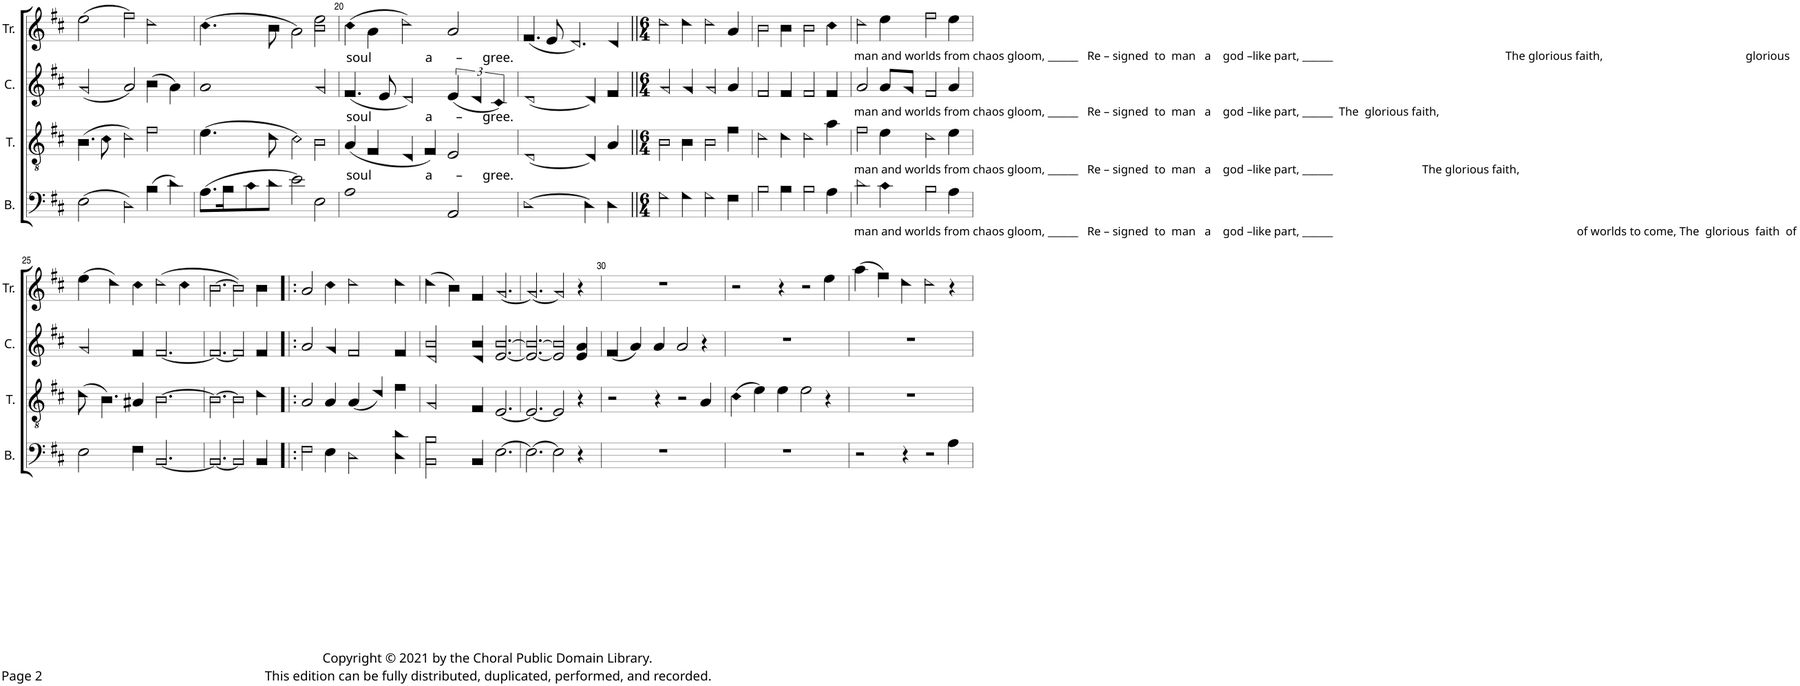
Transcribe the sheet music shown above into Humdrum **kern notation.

**kern	**kern	**kern	**kern
*part4	*part3	*part2	*part1
*staff4	*staff3	*staff2	*staff1
*I"B.	*I"T.	*I"C.	*I"Tr.
*I'B.	*I'T.	*I'C.	*I'Tr.
!!LO:PB:g=z
*clefF4	*clefGv2	*clefG2	*clefG2
*k[f#c#]	*k[f#c#]	*k[f#c#]	*k[f#c#]
*M3/2	*M3/2	*M3/2	*M3/2
=18	=18	=18	=18
(2E!\	(4.B!\	(2g!/	(2ee!\
.	8c#!\	.	.
2D!\)	2d!\)	2a!/)	2ff#!\)
(4B!\	2f#!\	(4b!\	2dd!\
4d!\)	.	4a!\)	.
=19	=19	=19	=19
(8.A!\L	(4.e!\	1a!	(4.cc#!\
16B!\K	.	.	.
8c#!\	.	.	.
8d!\J	8d!\	.	8b!\
2e!\)	2c#!\)	.	2a!\)
2E!\	2B!\	2g!/	2b!\ 2ee!\
=20	=20	=20	=20
!	!	!	!LO:TX:b:t=soul                a       –      gree.
!	!	!LO:TX:b:t=soul                a       –      gree.	!
!	!LO:TX:b:t=soul                a       –      gree.	!	!
1A!	(4A!/	(4.f#!/	(4cc#!\
.	4F#!/	.	4a!\
.	.	8e!/	.
.	4D!/	2d!/)	2dd!\)
.	4F#!/)	.	.
2AA!/	2E!/	(6e!/	2a!/
.	.	6d!/	.
.	.	6c#!/)	.
=21	=21	=21	=21
[1D!	[1D!	[1d!	(4.f#!/
.	.	.	8e!/
.	.	.	2.d!/)
4D!\]	4D!/]	4d!/]	.
4D!\	4A!/	4f#!/	4d!/
=22||	=22||	=22||	=22||
*M6/4	*M6/4	*M6/4	*M6/4
2G!\	2B!\	2g!/	2dd!\
4G!\	4B!\	4g!/	4dd!\
2G!\	2B!\	2g!/	2dd!\
4F#!\	4f#!\	4a!/	4a!/
=23	=23	=23	=23
2B!\	2d!\	2f#!/	2b!\
4B!\	4d!\	4f#!/	4b!\
2B!\	2d!\	2f#!/	2b!\
4A!\	4a!\	4f#!/	4cc#!\
=24	=24	=24	=24
!	!	!	!LO:TX:b:t=man and worlds from chaos gloom, ______   Re – signed  to  man   a    god –like part, ______                                                          The glorious faith,                                                glorious
!	!	!LO:TX:b:t=man and worlds from chaos gloom, ______   Re – signed  to  man   a    god –like part, ______  The  glorious faith,	!
!	!LO:TX:b:t=man and worlds from chaos gloom, ______   Re – signed  to  man   a    god –like part, ______                              The glorious faith,	!	!
!LO:TX:b:t=man and worlds from chaos gloom, ______   Re – signed  to  man   a    god –like part, ______                                                                                  of worlds to come, The  glorious  faith  of	!	!	!
2d!\	2f#!\	2a!/	2dd!\
4c#!\	4e!\	8a!/L	4ee!\
.	.	8g!/J	.
2B!\	2d!\	2f#!/	2ff#!\
4A!\	4e!\	4a!/	4ee!\
!!LO:LB:g=z
=25	=25	=25	=25
2E!\	(8d!\	2g!/	(4ee!\
.	4.B!\)	.	.
.	.	.	4dd!\)
4F#!\	4A#X!/	4f#!/	4cc#!\
[2.BB!/	[2.B!\	[2.f#!/	(2dd!\
.	.	.	4cc#!\
=26	=26	=26	=26
2.BB!/_	2.B!\_	2.f#!/_	[2.b!\
2BB!/]	2B!\]	2f#!/]	2b!\])
4BB!/	4d!\	4f#!/	4b!\
=27!|:	=27!|:	=27!|:	=27!|:
2F#!\	2A!/	2a!/	2a!/
4E!\	4A!/	4g!/	4cc#!\
2D!\	(4A!/	2f#!/	2dd!\
.	4d!/)	.	.
4D!\ 4d!\	4f#!\	4f#!/	4dd!\
=28	=28	=28	=28
2BB!\ 2B!\	2G!/	2d!/ 2b!/	(4dd!\
.	.	.	4b!\)
4BB!/	4F#!/	4d!/ 4b!/	4f#!/
[2.E!\	[2.E!/	[2.e!/ [2.b!/	[2.g!/
=29	=29	=29	=29
2.E!\_	2.E!/_	2.e!/_ 2.b!/_	2.g!/_
2E!\]	2E!/]	2e!/] 2b!/]	2g!/]
4r	4r	4e!/ 4a!/	4r
=30	=30	=30	=30
1.r	2r	(4f#!/	1.r
.	.	4a!/)	.
.	4r	4a!/	.
.	2r	2a!/	.
.	4A!/	4r	.
=31	=31	=31	=31
1.r	(4c#!\	1.r	2r
.	4e!\)	.	.
.	4e!\	.	4r
.	2e!\	.	2r
.	4r	.	4ee!\
=32	=32	=32	=32
2r	1.r	1.r	(4aa!\
.	.	.	4ff#!\)
4r	.	.	4dd!\
2r	.	.	2dd!\
4A!\	.	.	4r
=	=	=	=
*-	*-	*-	*-
